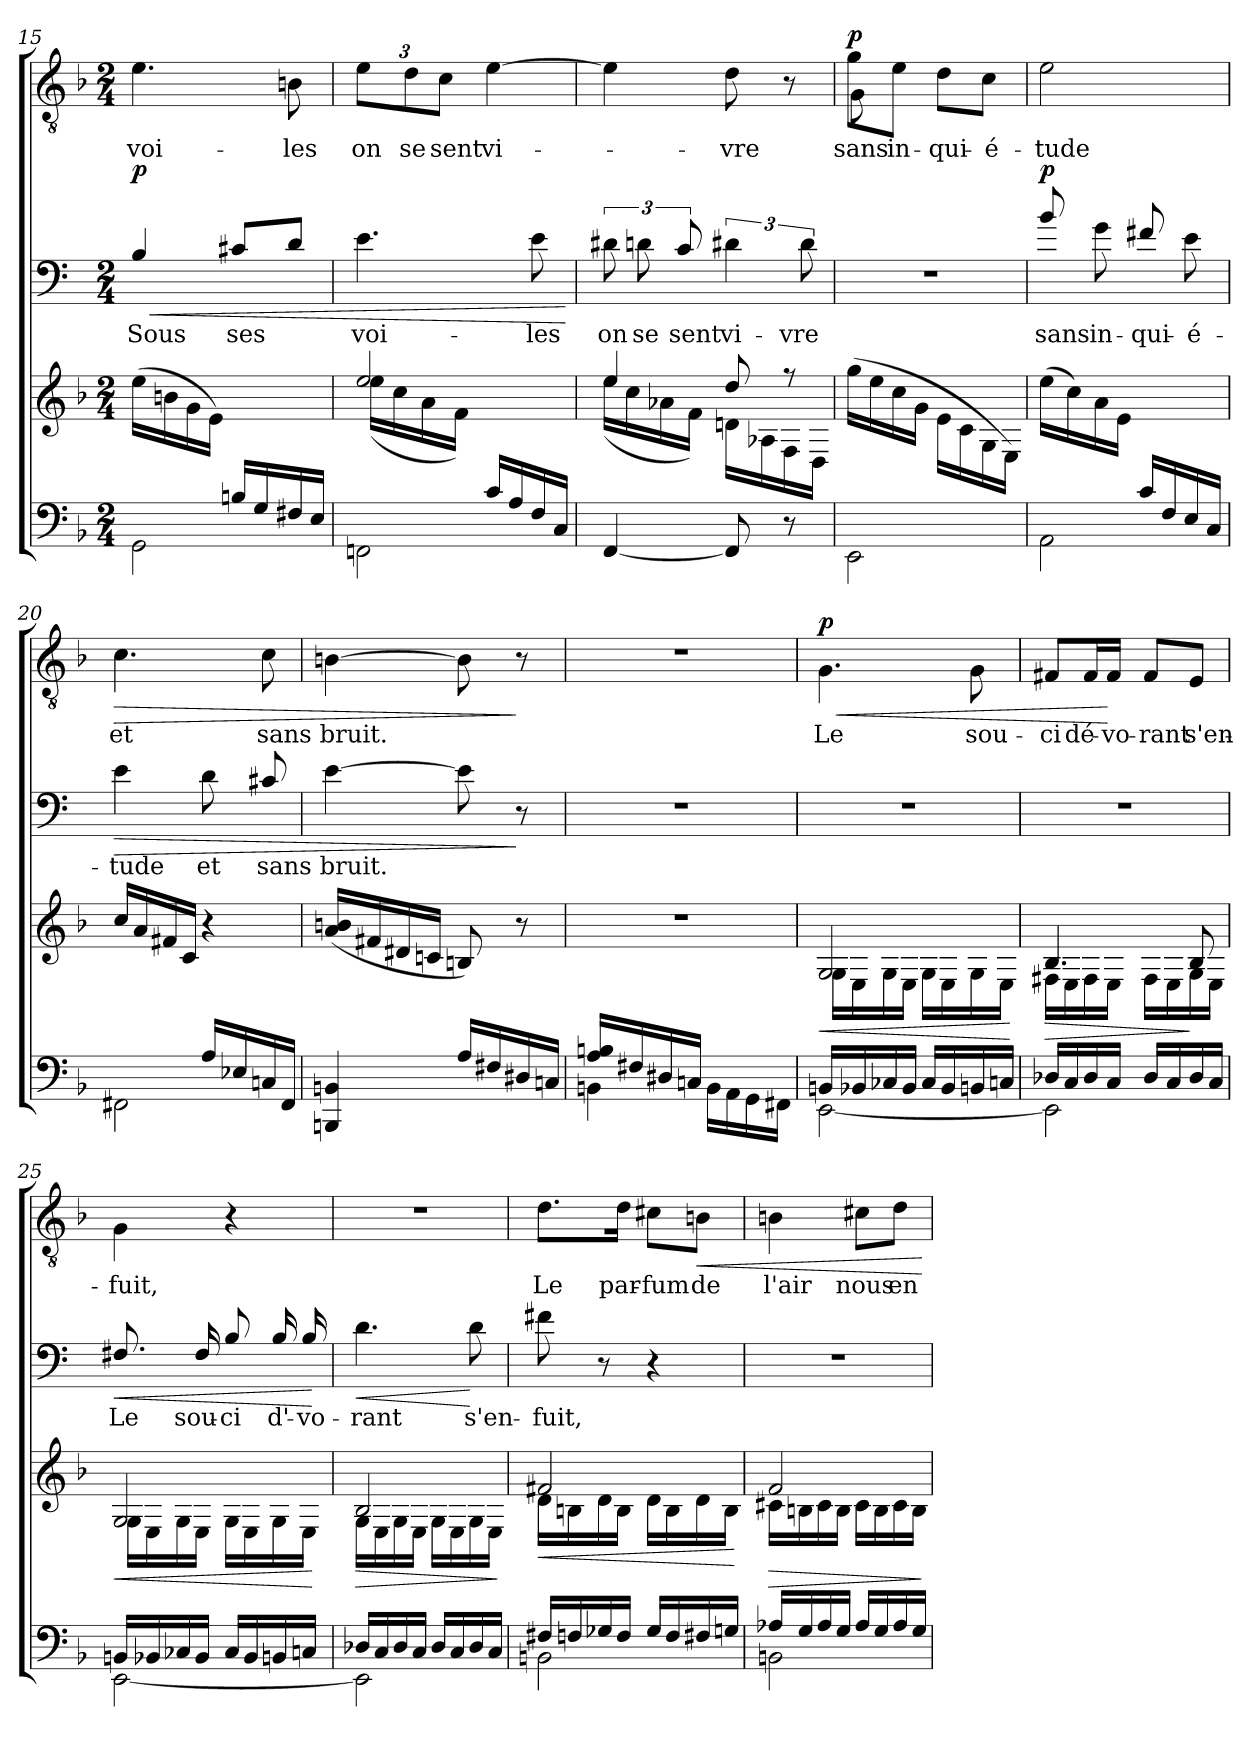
**kern	**kern	**dynam	**kern	**text	**dynam	**kern	**text	**dynam
*part3	*part3	*part3	*part2	*part2	*part2	*part1	*part1	*part1
*staff4	*staff3	*staff3/4	*staff2	*staff2	*staff2	*staff1	*staff1	*staff1
*clefF4	*clefG2	*	*clefF4	*	*	*clefGv2	*	*
*	*	*	*ITrd4c7	*	*	*	*	*
*k[b-]	*k[b-]	*	*k[b-]	*	*	*k[b-]	*	*
*M2/4	*M2/4	*	*M2/4	*	*	*M2/4	*	*
=15	=15	=15	=15	=15	=15	=15	=15	=15
*^	*	*	*	*	*	*	*	*
!	!	!	!	!LO:N:head=solid	!LO:LY:b	!LO:HP:b	!	!LO:LY:b	!
!	!	!	!	!	!	!LO:DY:n=1:a	!	!	!
4rcyy	2GG\	(>16ee\LL	.	4E/	Sous	< p	4.e\	voi-	.
.	.	16bn\	.	.	.	.	.	.	.
.	.	16g\	.	.	.	.	.	.	.
.	.	16e\JJ)	.	.	.	.	.	.	.
!	!	!	!	!	!LO:LY:b	!	!	!	!
16Bn/LL	.	4ryy	.	8F#X/L	ses	.	.	.	.
16G/	.	.	.	.	.	.	.	.	.
!	!	!	!	!	!	!	!	!LO:LY:b	!
16F#X/	.	.	.	8G/J	.	.	8Bn\	-les	.
16E/JJ	.	.	.	.	.	.	.	.	.
=16	=16	=16	=16	=16	=16	=16	=16	=16	=16
*	*	*^	*	*	*	*	*	*	*
!	!	!	!	!	!	!LO:LY:b	!	!	!LO:LY:b	!
4reyy	2FFn\	2ee/	(<16ee\LL	.	4.A\	voi-	.	12e\L	on	.
.	.	.	16cc\	.	.	.	.	.	.	.
!	!	!	!	!	!	!	!	!	!LO:LY:b	!
.	.	.	.	.	.	.	.	12d\	se	.
.	.	.	16a\	.	.	.	.	.	.	.
!	!	!	!	!	!	!	!	!	!LO:LY:b	!
.	.	.	.	.	.	.	.	12c\J	sent	.
.	.	.	16f\JJ)	.	.	.	.	.	.	.
!	!	!	!	!	!	!	!	!	!LO:LY:b	!
16c/LL	.	.	4ryy	.	.	.	.	[4e\	vi-	.
16A/	.	.	.	.	.	.	.	.	.	.
!	!	!	!	!	!	!LO:LY:b	!	!	!	!
16F/	.	.	.	.	8A\	-les	.	.	.	.
16C/JJ	.	.	.	.	.	.	.	.	.	.
*v	*v	*	*	*	*	*	*	*	*	*
*	*v	*v	*	*	*	*	*	*	*
.	.	.	.	.	[	.	.	.
=17	=17	=17	=17	=17	=17	=17	=17	=17
*	*^	*	*	*	*	*	*	*
!	!	!	!	!	!LO:LY:b	!	!	!	!
[4FF/	4ee/	(<16ee\LL	.	12G#X\	on	.	4e\]	.	.
.	.	16cc\	.	.	.	.	.	.	.
!	!	!	!	!	!LO:LY:b	!	!	!	!
.	.	.	.	12Gn\	se	.	.	.	.
.	.	16a-X\	.	.	.	.	.	.	.
!	!	!	!	!	!LO:LY:b	!	!	!	!
.	.	.	.	12F/	sent	.	.	.	.
.	.	16f\JJ)	.	.	.	.	.	.	.
!	!	!	!	!	!LO:LY:b	!	!	!LO:LY:b	!
8FF/]	8dd/	16dn\LL	.	6G#X\	vi-	.	8d\	-vre	.
.	.	16A-X\	.	.	.	.	.	.	.
8r	8r	16F\	.	.	.	.	8r	.	.
!	!	!	!	!	!LO:LY:b	!	!	!	!
.	.	.	.	12G#\	-vre	.	.	.	.
.	.	16D\JJ	.	.	.	.	.	.	.
!!LO:LB:g=z
=18	=18	=18	=18	=18	=18	=18	=18	=18	=18
*^	*	*	*	*	*	*	*	*	*
!	!	!	!	!	!	!	!	!	!LO:LY:b	!LO:DY:a
*	*	*v	*v	*	*	*	*	*^	*	*
4rcyy	2EE\	(>16gg\LL	.	2rF	.	.	8g\L	8G\	sans	p
.	.	16ee\	.	.	.	.	.	.	.	.
!	!	!	!	!	!	!	!	!	!LO:LY:b	!
.	.	16cc\	.	.	.	.	8e\J	4.ryy	in-	.
.	.	16g\JJ	.	.	.	.	.	.	.	.
!	!	!	!	!	!	!	!	!	!LO:LY:b	!
4ryy	.	16e\LL	.	.	.	.	8d\L	.	-qui-	.
.	.	16c\	.	.	.	.	.	.	.	.
!	!	!	!	!	!	!	!	!	!LO:LY:b	!
.	.	16G\	.	.	.	.	8c\J	.	-é-	.
.	.	16E\JJ)	.	.	.	.	.	.	.	.
*	*	*	*	*	*	*	*v	*v	*	*
=19	=19	=19	=19	=19	=19	=19	=19	=19	=19
!	!	!	!	!	!LO:LY:b	!LO:DY:a	!	!LO:LY:b	!
4rAyy	2AA\	(>16ee\LL	.	8e/	sans	p	2e\	-tude	.
.	.	16cc\)	.	.	.	.	.	.	.
!	!	!	!	!	!LO:LY:b	!	!	!	!
.	.	16a\	.	8c\	in-	.	.	.	.
.	.	16e\JJ	.	.	.	.	.	.	.
!	!	!	!	!	!LO:LY:b	!	!	!	!
16c/LL	.	4ryy	.	8Bn/	-qui-	.	.	.	.
16F/	.	.	.	.	.	.	.	.	.
!	!	!	!	!	!LO:LY:b	!	!	!	!
16E/	.	.	.	8A\	-é-	.	.	.	.
16C/JJ	.	.	.	.	.	.	.	.	.
=20	=20	=20	=20	=20	=20	=20	=20	=20	=20
!	!	!	!	!	!LO:LY:b	!LO:HP:b	!	!LO:LY:b	!LO:HP:b
4rcyy	2FF#X\	(<16cc/LL	.	4A\	-tude	>	4.c\	et	>
.	.	16a/	.	.	.	.	.	.	.
.	.	16f#X/	.	.	.	.	.	.	.
.	.	16c/JJ	.	.	.	.	.	.	.
!	!	!	!	!	!LO:LY:b	!	!	!	!
16A/LL	.	4r	.	8G\	et	.	.	.	.
16E-X/	.	.	.	.	.	.	.	.	.
!	!	!	!	!	!LO:LY:b	!	!	!LO:LY:b	!
16Cn/	.	.	.	8F#X/	sans	.	8c\	sans	.
16FF#/JJ)	.	.	.	.	.	.	.	.	.
*v	*v	*	*	*	*	*	*	*	*
=21	=21	=21	=21	=21	=21	=21	=21	=21
!	!	!	!	!LO:LY:b	!	!	!LO:LY:b	!
4BBBn/ 4BBn/	(<16a/ 16bn/LL	.	[4A\	bruit.	.	[4Bn\	bruit.	.
.	16f#X/	.	.	.	.	.	.	.
.	16d#X/	.	.	.	.	.	.	.
.	16cn/JJ	.	.	.	.	.	.	.
16A/LL	8Bn/)	.	8A\]	.	.	8B\]	.	.
16F#X/	.	.	.	.	.	.	.	.
16D#X/	8r	.	8r	.	]	8r	.	]
16Cn/JJ	.	.	.	.	.	.	.	.
!!LO:LB:g=z
=22	=22	=22	=22	=22	=22	=22	=22	=22
*^	*	*	*	*	*	*	*	*
16A/ 16Bn/LL	4BBn\	2r	.	2r	.	.	2rd	.	.
16F#X/	.	.	.	.	.	.	.	.	.
16D#X/	.	.	.	.	.	.	.	.	.
16Cn/JJ	.	.	.	.	.	.	.	.	.
4ryy	16BB\LL	.	.	.	.	.	.	.	.
.	16AA\	.	.	.	.	.	.	.	.
.	16GG\	.	.	.	.	.	.	.	.
.	16FF#X\JJ	.	.	.	.	.	.	.	.
=23	=23	=23	=23	=23	=23	=23	=23	=23	=23
!	!	!	!LO:HP:b	!	!	!	!	!LO:LY:b	!LO:HP:b
*	*	*^	*	*	*	*	*	*	*
!	!	!	!	!	!	!	!	!	!	!LO:DY:n=1:a
16BBn/LL	[2EE\	2G/	16G\LL	<	2rF	.	.	4.G\	Le	< p
16BB-X/	.	.	16E\	.	.	.	.	.	.	.
16C-X/	.	.	16G\	.	.	.	.	.	.	.
16BB-/JJ	.	.	16E\JJ	.	.	.	.	.	.	.
16C-/LL	.	.	16G\LL	.	.	.	.	.	.	.
16BB-/	.	.	16E\	.	.	.	.	.	.	.
!	!	!	!	!	!	!	!	!	!LO:LY:b	!
16BBn/	.	.	16G\	.	.	.	.	8G\	sou-	.
16Cn/JJ	.	.	16E\JJ	.	.	.	.	.	.	.
*v	*v	*	*	*	*	*	*	*	*	*
*	*v	*v	*	*	*	*	*	*	*
.	.	[	.	.	.	.	.	.
=24	=24	=24	=24	=24	=24	=24	=24	=24
*^	*	*	*	*	*	*	*	*
!	!	!	!LO:HP:b	!	!	!	!	!LO:LY:b	!
*	*	*^	*	*	*	*	*	*	*
16D-X/LL	2EE\]	4.B-/	16F#X\LL	>	2rF	.	.	8F#X/L	-ci	.
16C/	.	.	16E\	.	.	.	.	.	.	.
!	!	!	!	!	!	!	!	!	!LO:LY:b	!
16D-/	.	.	16F#\	.	.	.	.	16F#/L	dé-	.
!	!	!	!	!	!	!	!	!	!LO:LY:b	!
16C/JJ	.	.	16E\JJ	.	.	.	.	16F#/JJ	-vo-	[
!	!	!	!	!	!	!	!	!	!LO:LY:b	!
16D-/LL	.	.	16F#\LL	.	.	.	.	8F#/L	-rant	.
16C/	.	.	16E\	.	.	.	.	.	.	.
!	!	!	!	!	!	!	!	!	!LO:LY:b	!
16D-/	.	8B-/	16G\	]	.	.	.	8E/J	s'en-	.
16C/JJ	.	.	16E\JJ	.	.	.	.	.	.	.
!!LO:PB:g=z
=25	=25	=25	=25	=25	=25	=25	=25	=25	=25	=25
!	!	!	!	!LO:HP:b	!	!LO:LY:b	!LO:HP:b	!	!LO:LY:b	!
16BBn/LL	[2EE\	2G/	16G\LL	<	8.BBn/	Le	<	4G\	-fuit,	.
16BB-X/	.	.	16E\	.	.	.	.	.	.	.
16C-X/	.	.	16G\	.	.	.	.	.	.	.
!	!	!	!	!	!	!LO:LY:b	!	!	!	!
16BB-/JJ	.	.	16E\JJ	.	16BB/	sou-	.	.	.	.
!	!	!	!	!	!	!LO:LY:b	!	!	!	!
16C-/LL	.	.	16G\LL	.	8E/	-ci	.	4r	.	.
16BB-/	.	.	16E\	.	.	.	.	.	.	.
!	!	!	!	!	!	!LO:LY:b	!	!	!	!
16BBn/	.	.	16G\	.	16E/	d'-	.	.	.	.
!	!	!	!	!	!	!LO:LY:b	!	!	!	!
16Cn/JJ	.	.	16E\JJ	.	16E/	-vo-	.	.	.	.
*v	*v	*	*	*	*	*	*	*	*	*
*	*v	*v	*	*	*	*	*	*	*
.	.	[	.	.	[	.	.	.
=26	=26	=26	=26	=26	=26	=26	=26	=26
*^	*	*	*	*	*	*	*	*
!	!	!	!LO:HP:b	!	!LO:LY:b	!LO:HP:b	!	!	!
*	*	*^	*	*	*	*	*	*	*
16D-X/LL	2EE\]	2B-/	16G\LL	>	4.G\	-rant	<	2rd	.	.
16C/	.	.	16E\	.	.	.	.	.	.	.
16D-/	.	.	16G\	.	.	.	.	.	.	.
16C/JJ	.	.	16E\JJ	.	.	.	.	.	.	.
16D-/LL	.	.	16G\LL	.	.	.	.	.	.	.
16C/	.	.	16E\	.	.	.	.	.	.	.
!	!	!	!	!	!	!LO:LY:b	!	!	!	!
16D-/	.	.	16G\	.	8G\	s'en-	[	.	.	.
16C/JJ	.	.	16E\JJ	.	.	.	.	.	.	.
*v	*v	*	*	*	*	*	*	*	*	*
*	*v	*v	*	*	*	*	*	*	*
.	.	]	.	.	.	.	.	.
=27	=27	=27	=27	=27	=27	=27	=27	=27
*^	*	*	*	*	*	*	*	*
!	!	!	!LO:HP:b	!	!LO:LY:b	!	!	!LO:LY:b	!LO:DY:a
*	*	*^	*	*	*	*	*	*	*
16F#X/LL	2BBn\	2f#X/	16d\LL	<	8Bn\	-fuit,	.	8.d\L	Le	other-dynamics
16Fn/	.	.	16Bn\	.	.	.	.	.	.	.
16G-X/	.	.	16d\	.	8r	.	.	.	.	.
!	!	!	!	!	!	!	!	!	!LO:LY:b	!
16F/JJ	.	.	16B\JJ	.	.	.	.	16d\Jk	par-	.
!	!	!	!	!	!	!	!	!	!LO:LY:b	!
16G-/LL	.	.	16d\LL	.	4r	.	.	8c#X\L	-fum	.
16F/	.	.	16B\	.	.	.	.	.	.	.
!	!	!	!	!	!	!	!	!	!LO:LY:b	!LO:HP:b
16F#X/	.	.	16d\	.	.	.	.	8Bn\J	de	<
16Gn/JJ	.	.	16B\JJ	.	.	.	.	.	.	.
*v	*v	*	*	*	*	*	*	*	*	*
*	*v	*v	*	*	*	*	*	*	*
.	.	[	.	.	.	.	.	.
!!LO:LB:g=z
=28	=28	=28	=28	=28	=28	=28	=28	=28
*^	*	*	*	*	*	*	*	*
!	!	!	!LO:HP:b	!	!	!	!	!LO:LY:b	!
*	*	*^	*	*	*	*	*	*	*
16A-X/LL	2BBn\	2f/	16c#X\LL	>	2rF	.	.	4Bn\	l'air	.
16G/	.	.	16Bn\	.	.	.	.	.	.	.
16A-/	.	.	16c#\	.	.	.	.	.	.	.
16G/JJ	.	.	16B\JJ	.	.	.	.	.	.	.
!	!	!	!	!	!	!	!	!	!LO:LY:b	!
16A-/LL	.	.	16c#\LL	.	.	.	.	8c#X\L	nous	.
16G/	.	.	16B\	.	.	.	.	.	.	.
!	!	!	!	!	!	!	!	!	!LO:LY:b	!
16A-/	.	.	16c#\	.	.	.	.	8d\J	en-	.
16G/JJ	.	.	16B\JJ	.	.	.	.	.	.	.
*v	*v	*	*	*	*	*	*	*	*	*
*	*v	*v	*	*	*	*	*	*	*
.	.	]	.	.	.	.	.	[
=	=	=	=	=	=	=	=	=
*-	*-	*-	*-	*-	*-	*-	*-	*-
